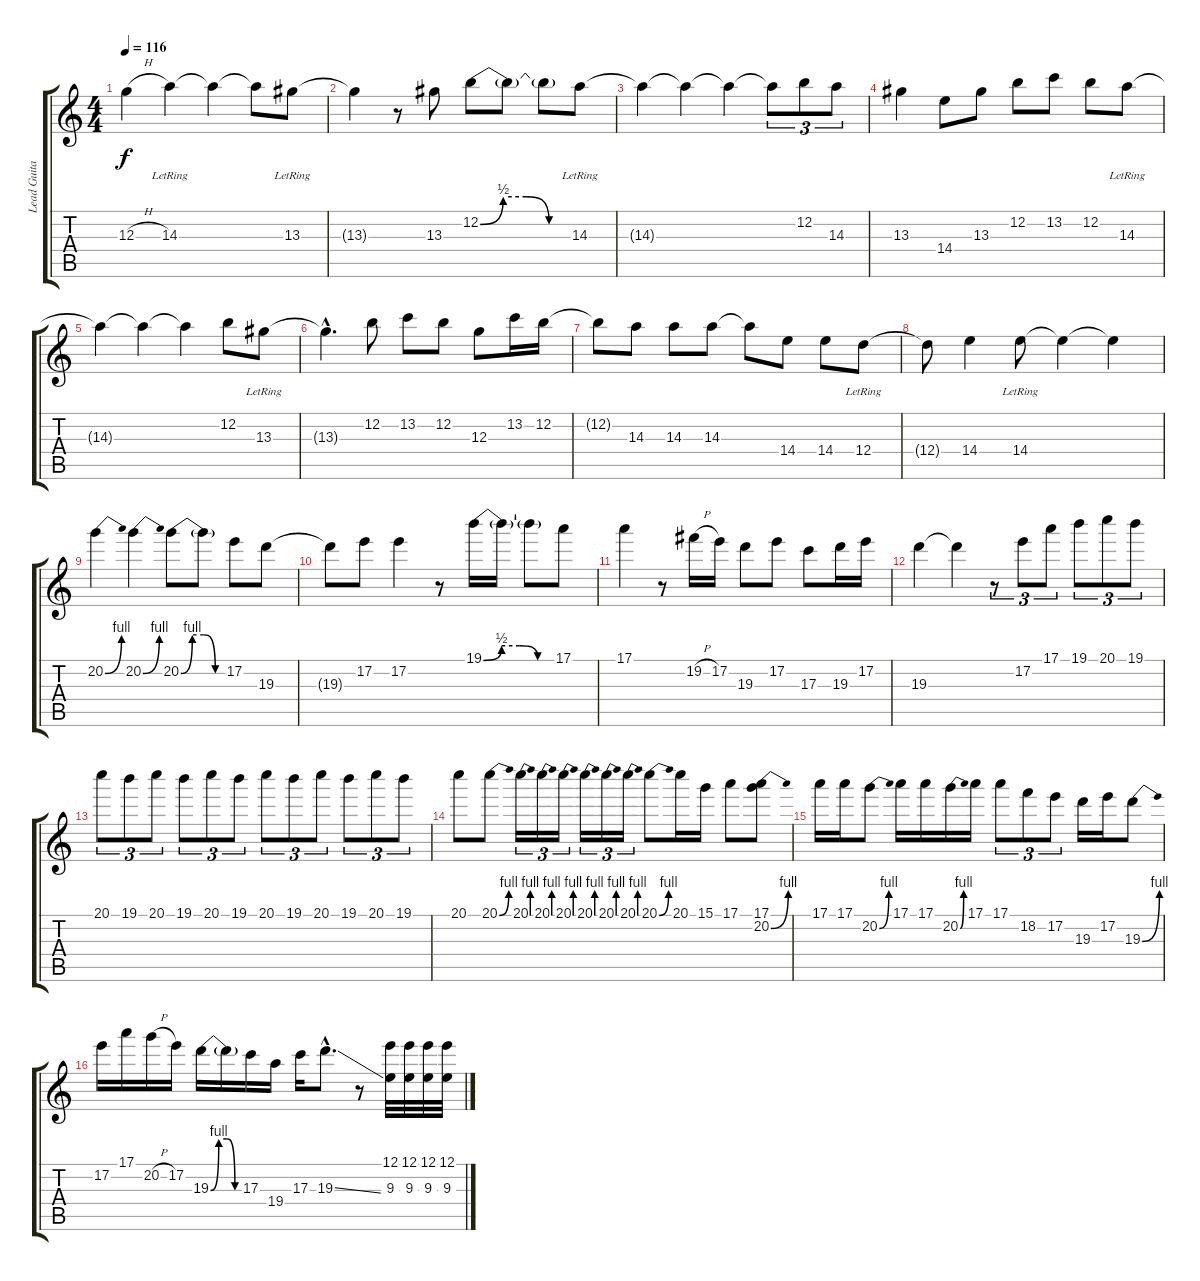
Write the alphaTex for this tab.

\track ("Lead Guitar" "Lead Guita") {instrument distortionguitar}
\staff {score tabs}
\tuning (E4 B3 G3 D3 A2 E2) {hide}
\ts (4 4)
\tempo 116
\clef g2
\ks c
12.3{h}.4{dy f} 14.3{lr}.4 14.3{t}.4 14.3{t}.8 13.3{lr}.8 |
13.3{t}.4 r.8 13.3.8 12.2{be (custom 0 0 15 2 30 2 45 0 60 0)}.8 12.2{t}.8 12.2{t}.8 14.3{lr}.8 |
14.3{t}.4 14.3{t}.4 14.3{t}.4 14.3{t}.8{tu (3 2)} 12.2.8{tu (3 2)} 14.3.8{tu (3 2)} |
13.3.4 14.4.8 13.3.8 12.2.8 13.2.8 12.2.8 14.3{lr}.8 |
14.3{t}.4 14.3{t}.4 14.3{t}.4 12.2.8 13.3{lr}.8 |
13.3{hac t}.4{d} 12.2.8 13.2.8 12.2.8 12.3.8 13.2.16 12.2.16 |
12.2{t}.8 14.3.8 14.3.8 14.3.8 14.3{t}.8 14.4.8 14.4.8 12.4{lr}.8 |
12.4{t}.8 14.4.4 14.4{lr}.8 14.4{t}.4 14.4{t}.4 |
20.2{be (bend 0 0 60 4)}.4 20.2{be (bend 0 0 60 4)}.4 20.2{be (custom 0 0 15 4 30 4 45 0 60 0)}.8 20.2{t}.8 17.2.8 19.3.8 |
19.3{t}.8 17.2.8 17.2.4 r.8 19.1{be (custom 0 0 15 2 30 2 45 0 60 0)}.16 19.1{t}.16 19.1{t}.8 17.1.8 |
17.1.4 r.8 19.2{h}.16 17.2.16 19.3.8 17.2.8 17.3.8 19.3.16 17.2.16 |
19.3.4 19.3{t}.4 r.8{tu (3 2)} 17.2.8{tu (3 2)} 17.1.8{tu (3 2)} 19.1.8{tu (3 2)} 20.1.8{tu (3 2)} 19.1.8{tu (3 2)} |
20.1.8{tu (3 2)} 19.1.8{tu (3 2)} 20.1.8{tu (3 2)} 19.1.8{tu (3 2)} 20.1.8{tu (3 2)} 19.1.8{tu (3 2)} 20.1.8{tu (3 2)} 19.1.8{tu (3 2)} 20.1.8{tu (3 2)} 19.1.8{tu (3 2)} 20.1.8{tu (3 2)} 19.1.8{tu (3 2)} |
20.1.8 20.1{be (bend 0 0 60 4)}.8 20.1{be (bend 0 0 60 4)}.16{tu (3 2)} 20.1{be (bend 0 0 60 4)}.16{tu (3 2)} 20.1{be (bend 0 0 60 4)}.16{tu (3 2)} 20.1{be (bend 0 0 60 4)}.16{tu (3 2)} 20.1{be (bend 0 0 60 4)}.16{tu (3 2)} 20.1{be (bend 0 0 60 4)}.16{tu (3 2)} 20.1{be (bend 0 0 60 4)}.8 20.1.16 15.1.16 17.1.8 (17.1 20.2{be (bend 0 0 60 4)}).8 |
17.1.16 17.1.16 20.2{be (bend 0 0 60 4)}.8 17.1.16 17.1.16 20.2{be (bend 0 0 60 4)}.16 17.1.16 17.1.8{tu (3 2)} 18.2.8{tu (3 2)} 17.2.8{tu (3 2)} 19.3.16 17.2.16 19.3{be (bend 0 0 60 4)}.8 |
17.2.16 17.1.16 20.2{h}.16 17.2.16 19.3{be (custom 0 0 15 4 30 4 45 0 60 0)}.16 19.3{t}.16 17.3.16 19.4.16 17.3.16 19.3{ss hac}.8{d} r.8 (12.1 9.3).32 (12.1 9.3).32 (12.1 9.3).32 (12.1 9.3).32
